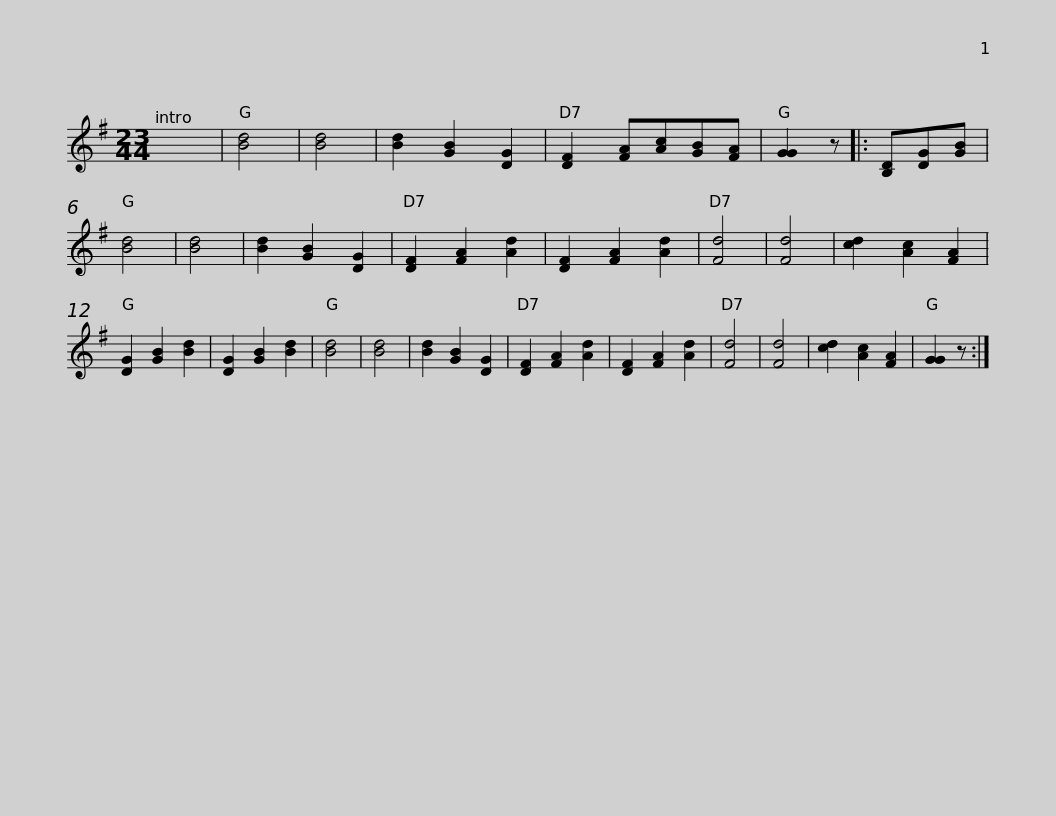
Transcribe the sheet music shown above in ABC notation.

X:1
L:1/8
M:23/44
I:linebreak $
K:G
V:1 treble
V:1
 x17/4 | [Bd]4 | [Bd]4 | [Bd]2 [GB]2 [DG]2 | [DF]2 [FA][Ac][GB][FA] | %5
 [GG]2 z |: [B,D][DG][GB] | [Bd]4 | [Bd]4 | [Bd]2 [GB]2 [DG]2 | %10
 [DF]2 [FA]2 [Ad]2 | [DF]2 [FA]2 [Ad]2 | [Fd]4 | [Fd]4 |$ [cd]2 [Ac]2 [FA]2 | %15
 [DG]2 [GB]2 [Bd]2 | [DG]2 [GB]2 [Bd]2 | [Bd]4 | [Bd]4 | [Bd]2 [GB]2 [DG]2 | %20
 [DF]2 [FA]2 [Ad]2 | [DF]2 [FA]2 [Ad]2 | [Fd]4 | [Fd]4 | [cd]2 [Ac]2 [FA]2 | %25
 [GG]2 z :| %26
